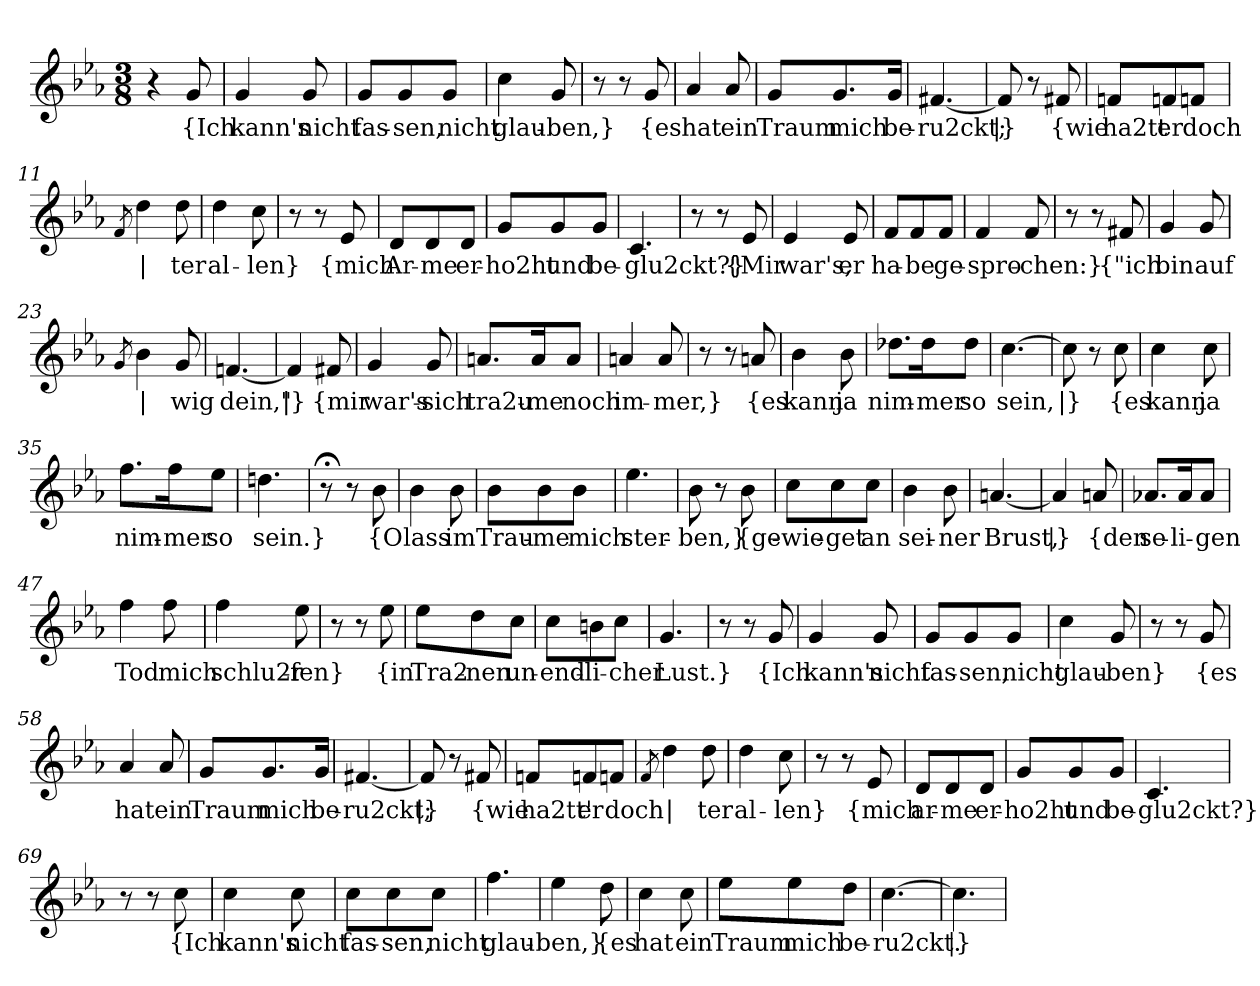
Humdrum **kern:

**kern	**text
*part1	*part1
*staff1	*staff1
*clefG2	*
*k[b-e-a-]	*
*M3/8	*
=1	=1
4r	.
!	!LO:LY:b
8g/	{Ich
=2	=2
!	!LO:LY:b
4g/	kann's
!	!LO:LY:b
8g/	nicht
=3	=3
!	!LO:LY:b
8g/L	fas-
!	!LO:LY:b
8g/	-sen,
!	!LO:LY:b
8g/J	nicht
=4	=4
!	!LO:LY:b
4cc\	glau-
!	!LO:LY:b
8g/	-ben,}
=5	=5
8r	.
8r	.
!	!LO:LY:b
8g/	{es
=6	=6
!	!LO:LY:b
4a-/	hat
!	!LO:LY:b
8a-/	ein
=7	=7
!	!LO:LY:b
8g/L	Traum
!	!LO:LY:b
8.g/	mich
!	!LO:LY:b
16g/Jk	be-
=8	=8
!	!LO:LY:b
[4.f#X/	-ru2ckt;
!!LO:LB:g=z
=9	=9
!	!LO:LY:b
8f#/]	|}
8r	.
!	!LO:LY:b
8f#X/	{wie
=10	=10
!	!LO:LY:b
8fn/L	ha2tt
!	!LO:LY:b
8fn/	er
!	!LO:LY:b
8fn/J	doch
=11	=11
8qf/	.
!	!LO:LY:b
4dd\	|
!	!LO:LY:b
8dd\	-ter
=12	=12
!	!LO:LY:b
4dd\	al-
!	!LO:LY:b
8cc\	-len}
=13	=13
8r	.
8r	.
!	!LO:LY:b
8e-/	{mich
=14	=14
!	!LO:LY:b
8d/L	Ar-
!	!LO:LY:b
8d/	-me
!	!LO:LY:b
8d/J	er-
=15	=15
!	!LO:LY:b
8g/L	-ho2ht
!	!LO:LY:b
8g/	und
!	!LO:LY:b
8g/J	be-
=16	=16
!	!LO:LY:b
4.c/	-glu2ckt?}
=17	=17
8r	.
8r	.
!	!LO:LY:b
8e-/	{Mir
!!LO:LB:g=z
=18	=18
!	!LO:LY:b
4e-/	war's,
!	!LO:LY:b
8e-/	er
=19	=19
!	!LO:LY:b
8f/L	ha-
!	!LO:LY:b
8f/	-be
!	!LO:LY:b
8f/J	ge-
=20	=20
!	!LO:LY:b
4f/	-spro-
!	!LO:LY:b
8f/	-chen:}
=21	=21
8r	.
8r	.
!	!LO:LY:b
8f#X/	{"ich
=22	=22
!	!LO:LY:b
4g/	bin
!	!LO:LY:b
8g/	auf
=23	=23
8qg/	.
!	!LO:LY:b
4b-\	|
!	!LO:LY:b
8g/	-wig
=24	=24
!	!LO:LY:b
[4.fn/	dein,"
=25	=25
!	!LO:LY:b
4fn/]	|}
!	!LO:LY:b
8f#X/	{mir
=26	=26
!	!LO:LY:b
4g/	war's-
!	!LO:LY:b
8g/	-sich
!!LO:LB:g=z
=27	=27
!	!LO:LY:b
8.an/L	tra2u-
!	!LO:LY:b
16a/K	-me
!	!LO:LY:b
8a/J	noch
=28	=28
!	!LO:LY:b
4an/	im-
!	!LO:LY:b
8a/	-mer,}
=29	=29
8r	.
8r	.
!	!LO:LY:b
8an/	{es
=30	=30
!	!LO:LY:b
4b-\	kann
!	!LO:LY:b
8b-\	ja
=31	=31
!	!LO:LY:b
8.dd-X\L	nim-
!	!LO:LY:b
16dd-\K	-mer
!	!LO:LY:b
8dd-\J	so
=32	=32
!	!LO:LY:b
[4.cc\	sein,
=33	=33
!	!LO:LY:b
8cc\]	|}
8r	.
!	!LO:LY:b
8cc\	{es
=34	=34
!	!LO:LY:b
4cc\	kann
!	!LO:LY:b
8cc\	ja
=35	=35
!	!LO:LY:b
8.ff\L	nim-
!	!LO:LY:b
16ff\K	-mer
!	!LO:LY:b
8ee-\J	so
!!LO:LB:g=z
=36	=36
!	!LO:LY:b
4.ddn\	sein.}
=37	=37
8r;<	.
8r	.
!	!LO:LY:b
8b-\	{O
=38	=38
!	!LO:LY:b
4b-\	lass
!	!LO:LY:b
8b-\	im
=39	=39
!	!LO:LY:b
8b-\L	Trau-
!	!LO:LY:b
8b-\	-me
!	!LO:LY:b
8b-\J	mich
=40	=40
!	!LO:LY:b
4.ee-\	ster-
=41	=41
!	!LO:LY:b
8b-\	-ben,}
8r	.
!	!LO:LY:b
8b-\	{ge-
=42	=42
!	!LO:LY:b
8cc\L	-wie-
!	!LO:LY:b
8cc\	-get
!	!LO:LY:b
8cc\J	an
=43	=43
!	!LO:LY:b
4b-\	sei-
!	!LO:LY:b
8b-\	-ner
=44	=44
!	!LO:LY:b
[4.an/	Brust,
=45	=45
!	!LO:LY:b
4a/]	|}
!	!LO:LY:b
8an/	{den
!!LO:LB:g=z
=46	=46
!	!LO:LY:b
8.a-X/L	se-
!	!LO:LY:b
16a-/K	-li-
!	!LO:LY:b
8a-/J	-gen
=47	=47
!	!LO:LY:b
4ff\	Tod
!	!LO:LY:b
8ff\	mich
=48	=48
!	!LO:LY:b
4ff\	schlu2r-
!	!LO:LY:b
8ee-\	-fen}
=49	=49
8r	.
8r	.
!	!LO:LY:b
8ee-\	{in
=50	=50
!	!LO:LY:b
8ee-\L	Tra2-
!	!LO:LY:b
8dd\	-nen
!	!LO:LY:b
8cc\J	un-
=51	=51
!	!LO:LY:b
8cc\L	-end-
!	!LO:LY:b
8bn\	-li-
!	!LO:LY:b
8cc\J	-cher
=52	=52
!	!LO:LY:b
4.g/	Lust.}
=53	=53
8r	.
8r	.
!	!LO:LY:b
8g/	{Ich
!!LO:LB:g=z
=54	=54
!	!LO:LY:b
4g/	kann's
!	!LO:LY:b
8g/	nicht
=55	=55
!	!LO:LY:b
8g/L	fas-
!	!LO:LY:b
8g/	-sen,
!	!LO:LY:b
8g/J	nicht
=56	=56
!	!LO:LY:b
4cc\	glau-
!	!LO:LY:b
8g/	-ben}
=57	=57
8r	.
8r	.
!	!LO:LY:b
8g/	{es
=58	=58
!	!LO:LY:b
4a-/	hat
!	!LO:LY:b
8a-/	ein
=59	=59
!	!LO:LY:b
8g/L	Traum
!	!LO:LY:b
8.g/	mich
!	!LO:LY:b
16g/Jk	be-
=60	=60
!	!LO:LY:b
[4.f#X/	-ru2ckt;
=61	=61
!	!LO:LY:b
8f#/]	|}
8r	.
!	!LO:LY:b
8f#X/	{wie
!!LO:LB:g=z
=62	=62
!	!LO:LY:b
8fn/L	ha2tt'
!	!LO:LY:b
8fn/	er
!	!LO:LY:b
8fn/J	doch
=63	=63
8qf/	.
!	!LO:LY:b
4dd\	|
!	!LO:LY:b
8dd\	-ter
=64	=64
!	!LO:LY:b
4dd\	al-
!	!LO:LY:b
8cc\	-len}
=65	=65
8r	.
8r	.
!	!LO:LY:b
8e-/	{mich
=66	=66
!	!LO:LY:b
8d/L	ar-
!	!LO:LY:b
8d/	-me
!	!LO:LY:b
8d/J	er-
=67	=67
!	!LO:LY:b
8g/L	-ho2ht
!	!LO:LY:b
8g/	und
!	!LO:LY:b
8g/J	be-
=68	=68
!	!LO:LY:b
4.c/	-glu2ckt?}
=69	=69
8r	.
8r	.
!	!LO:LY:b
8cc\	{Ich
=70	=70
!	!LO:LY:b
4cc\	kann's
!	!LO:LY:b
8cc\	nicht
!!LO:LB:g=z
=71	=71
!	!LO:LY:b
8cc\L	fas-
!	!LO:LY:b
8cc\	-sen,
!	!LO:LY:b
8cc\J	nicht
=72	=72
!	!LO:LY:b
4.ff\	glau-
=73	=73
!	!LO:LY:b
4ee-\	-ben,}
!	!LO:LY:b
8dd\	{es
=74	=74
!	!LO:LY:b
4cc\	hat
!	!LO:LY:b
8cc\	ein
=75	=75
!	!LO:LY:b
8ee-\L	Traum
!	!LO:LY:b
8ee-\	mich
!	!LO:LY:b
8dd\J	be-
=76	=76
!	!LO:LY:b
[4.cc\	-ru2ckt.
=77	=77
!	!LO:LY:b
4.cc\]	|}
=	=
*-	*-
